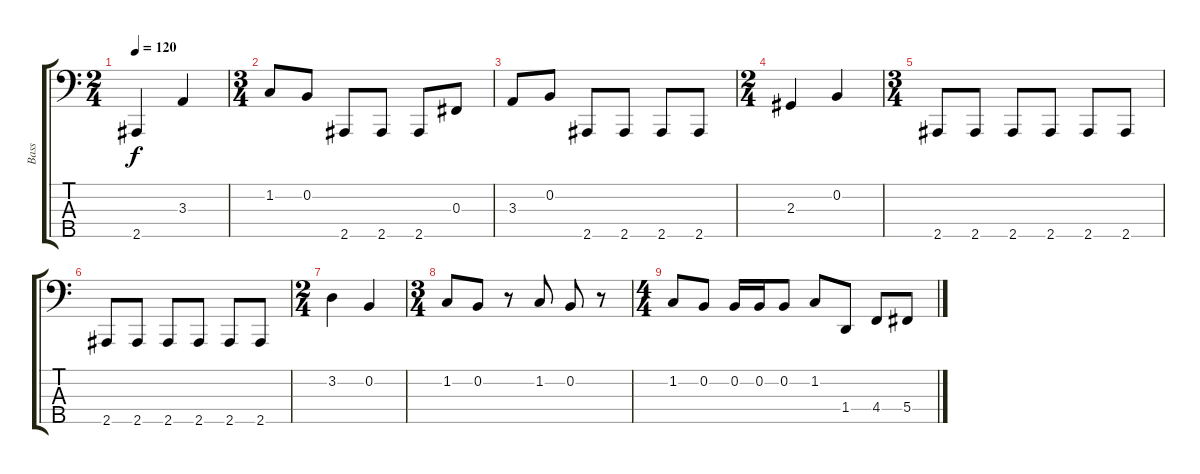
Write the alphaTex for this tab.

\track ("Bass" "Bass") {instrument electricbassfinger}
\staff {score tabs}
\tuning (E2 B1 Gb1 Db1 Ab0) {hide}
\ts (2 4)
\tempo 120
\clef f4
\ks c
2.5.4{dy f} 3.3.4 |
\ts (3 4)
1.2.8 0.2.8 2.5.8 2.5.8 2.5.8 0.3.8 |
3.3.8 0.2.8 2.5.8 2.5.8 2.5.8 2.5.8 |
\ts (2 4)
2.3.4 0.2.4 |
\ts (3 4)
2.5.8 2.5.8 2.5.8 2.5.8 2.5.8 2.5.8 |
2.5.8 2.5.8 2.5.8 2.5.8 2.5.8 2.5.8 |
\ts (2 4)
3.2.4 0.2.4 |
\ts (3 4)
1.2.8 0.2.8 r.8 1.2.8 0.2.8 r.8 |
\ts (4 4)
1.2.8 0.2.8 0.2.16 0.2.16 0.2.8 1.2.8 1.4.8 4.4.8 5.4.8
